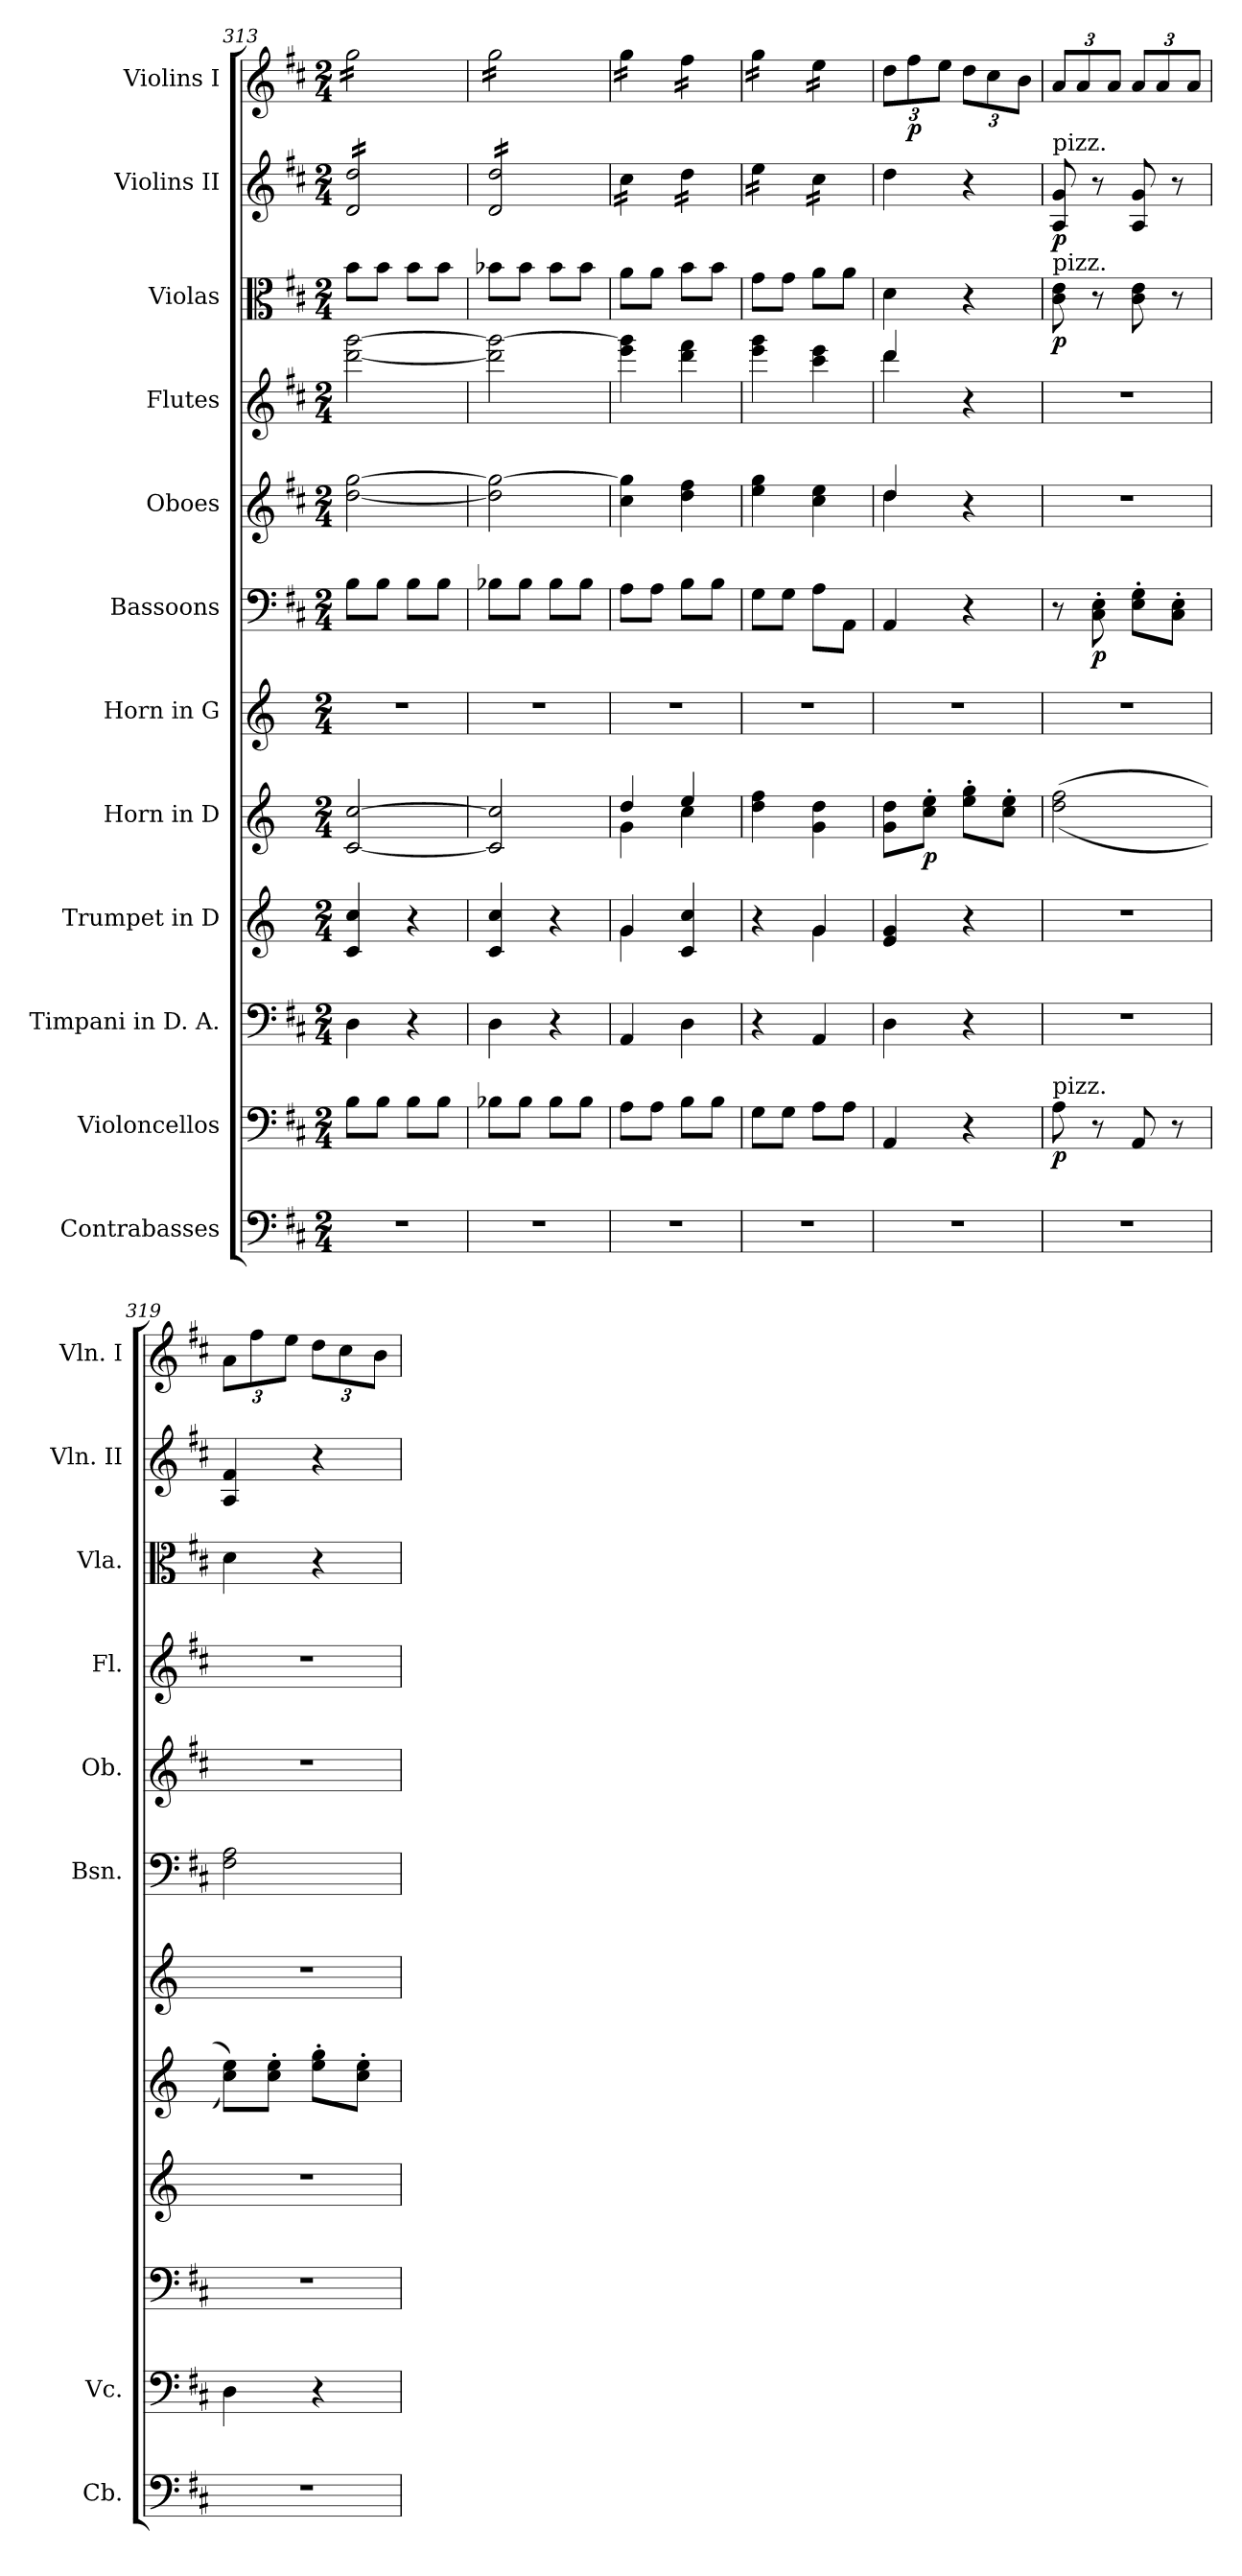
**kern	**kern	**dynam	**kern	**kern	**kern	**dynam	**kern	**kern	**dynam	**kern	**kern	**kern	**dynam	**kern	**dynam	**kern	**dynam
*part12	*part11	*part11	*part10	*part9	*part8	*part8	*part7	*part6	*part6	*part5	*part4	*part3	*part3	*part2	*part2	*part1	*part1
*staff12	*staff11	*staff11	*staff10	*staff9	*staff8	*staff8	*staff7	*staff6	*staff6	*staff5	*staff4	*staff3	*staff3	*staff2	*staff2	*staff1	*staff1
*I"Contrabasses	*I"Violoncellos	*	*I"Timpani in D. A.	*I"Trumpet in D	*I"Horn in D	*	*I"Horn in G	*I"Bassoons	*	*I"Oboes	*I"Flutes	*I"Violas	*	*I"Violins II	*	*I"Violins I	*
*I'Cb.	*I'Vc.	*	*	*	*	*	*	*I'Bsn.	*	*I'Ob.	*I'Fl.	*I'Vla.	*	*I'Vln. II	*	*I'Vln. I	*
*clefF4	*clefF4	*	*clefF4	*clefG2	*clefG2	*	*clefG2	*clefF4	*	*clefG2	*clefG2	*clefC3	*	*clefG2	*	*clefG2	*
*ITrd7c12	*	*	*	*ITrd-1c-2	*ITrd6c10	*	*ITrd3c5	*	*	*	*	*	*	*	*	*	*
*k[f#c#]	*k[f#c#]	*	*k[f#c#]	*k[f#c#]	*k[f#c#]	*	*k[f#]	*k[f#c#]	*	*k[f#c#]	*k[f#c#]	*k[f#c#]	*	*k[f#c#]	*	*k[f#c#]	*
*M2/4	*M2/4	*	*M2/4	*M2/4	*M2/4	*	*M2/4	*M2/4	*	*M2/4	*M2/4	*M2/4	*	*M2/4	*	*M2/4	*
=313	=313	=313	=313	=313	=313	=313	=313	=313	=313	=313	=313	=313	=313	=313	=313	=313	=313
*	*	*	*	*	*	*	*	*	*	*	*	*	*	*tremolo	*	*	*
*	*	*	*	*	*	*	*	*	*	*	*	*	*	*	*	*tremolo	*
2r	8B\L	.	4D\	4d/ 4dd/	[2D/ [2d/	.	2r	8B\L	.	[2dd\ [2gg\	[2ddd\ [2ggg\	8b\L	.	16d/ 16dd/LL	.	16gg\LL	.
.	.	.	.	.	.	.	.	.	.	.	.	.	.	16d/ 16dd/	.	16gg\	.
.	8B\J	.	.	.	.	.	.	8B\J	.	.	.	8b\J	.	16d/ 16dd/	.	16gg\	.
.	.	.	.	.	.	.	.	.	.	.	.	.	.	16d/ 16dd/	.	16gg\	.
.	8B\L	.	4r	4r	.	.	.	8B\L	.	.	.	8b\L	.	16d/ 16dd/	.	16gg\	.
.	.	.	.	.	.	.	.	.	.	.	.	.	.	16d/ 16dd/	.	16gg\	.
.	8B\J	.	.	.	.	.	.	8B\J	.	.	.	8b\J	.	16d/ 16dd/	.	16gg\	.
.	.	.	.	.	.	.	.	.	.	.	.	.	.	16d/ 16dd/JJ	.	16gg\JJ	.
=314	=314	=314	=314	=314	=314	=314	=314	=314	=314	=314	=314	=314	=314	=314	=314	=314	=314
2r	8B-X\L	.	4D\	4d/ 4dd/	2D/] 2d/]	.	2r	8B-X\L	.	2dd\] 2gg\_	2ddd\] 2ggg\_	8b-X\L	.	16d/ 16dd/LL	.	16gg\LL	.
.	.	.	.	.	.	.	.	.	.	.	.	.	.	16d/ 16dd/	.	16gg\	.
.	8B-\J	.	.	.	.	.	.	8B-\J	.	.	.	8b-\J	.	16d/ 16dd/	.	16gg\	.
.	.	.	.	.	.	.	.	.	.	.	.	.	.	16d/ 16dd/	.	16gg\	.
.	8B-\L	.	4r	4r	.	.	.	8B-\L	.	.	.	8b-\L	.	16d/ 16dd/	.	16gg\	.
.	.	.	.	.	.	.	.	.	.	.	.	.	.	16d/ 16dd/	.	16gg\	.
.	8B-\J	.	.	.	.	.	.	8B-\J	.	.	.	8b-\J	.	16d/ 16dd/	.	16gg\	.
.	.	.	.	.	.	.	.	.	.	.	.	.	.	16d/ 16dd/JJ	.	16gg\JJ	.
=315	=315	=315	=315	=315	=315	=315	=315	=315	=315	=315	=315	=315	=315	=315	=315	=315	=315
*	*	*	*	*^	*^	*	*	*	*	*	*	*	*	*	*	*	*
2r	8A\L	.	4AA/	4a/	4a\	4e/	4A\	.	2r	8A\L	.	4cc#\ 4gg\]	4eee\ 4ggg\]	8a\L	.	16cc#\LL	.	16gg\LL	.
.	.	.	.	.	.	.	.	.	.	.	.	.	.	.	.	16cc#\	.	16gg\	.
.	8A\J	.	.	.	.	.	.	.	.	8A\J	.	.	.	8a\J	.	16cc#\	.	16gg\	.
.	.	.	.	.	.	.	.	.	.	.	.	.	.	.	.	16cc#\JJ	.	16gg\JJ	.
.	8B\L	.	4D\	4d/ 4dd/	4ryy	4f#/	4d\	.	.	8B\L	.	4dd\ 4ff#\	4ddd\ 4fff#\	8b\L	.	16dd\LL	.	16ff#\LL	.
.	.	.	.	.	.	.	.	.	.	.	.	.	.	.	.	16dd\	.	16ff#\	.
.	8B\J	.	.	.	.	.	.	.	.	8B\J	.	.	.	8b\J	.	16dd\	.	16ff#\	.
.	.	.	.	.	.	.	.	.	.	.	.	.	.	.	.	16dd\JJ	.	16ff#\JJ	.
*	*	*	*	*	*	*v	*v	*	*	*	*	*	*	*	*	*	*	*	*
=316	=316	=316	=316	=316	=316	=316	=316	=316	=316	=316	=316	=316	=316	=316	=316	=316	=316	=316
2r	8G\L	.	4r	4r	4ryy	4e\ 4g\	.	2r	8G\L	.	4ee\ 4gg\	4eee\ 4ggg\	8g\L	.	16ee\LL	.	16gg\LL	.
.	.	.	.	.	.	.	.	.	.	.	.	.	.	.	16ee\	.	16gg\	.
.	8G\J	.	.	.	.	.	.	.	8G\J	.	.	.	8g\J	.	16ee\	.	16gg\	.
.	.	.	.	.	.	.	.	.	.	.	.	.	.	.	16ee\JJ	.	16gg\JJ	.
.	8A\L	.	4AA/	4a/	4a\	4A\ 4e\	.	.	8A\L	.	4cc#\ 4ee\	4ccc#\ 4eee\	8a\L	.	16cc#\LL	.	16ee\LL	.
.	.	.	.	.	.	.	.	.	.	.	.	.	.	.	16cc#\	.	16ee\	.
.	8A\J	.	.	.	.	.	.	.	8AA\J	.	.	.	8a\J	.	16cc#\	.	16ee\	.
.	.	.	.	.	.	.	.	.	.	.	.	.	.	.	16cc#\JJ	.	16ee\JJ	.
*	*	*	*	*	*	*	*	*	*	*	*	*	*	*	*	*	*Xtremolo	*
*	*	*	*	*	*	*	*	*	*	*	*	*	*	*	*Xtremolo	*	*	*
*	*	*	*	*v	*v	*	*	*	*	*	*	*	*	*	*	*	*	*
!!LO:PB:g=z
=317	=317	=317	=317	=317	=317	=317	=317	=317	=317	=317	=317	=317	=317	=317	=317	=317	=317
*	*	*	*	*	*	*	*	*	*	*^	*^	*	*	*	*	*	*
*	*	*	*	*	*	*	*	*	*	*	*	*	*	*	*	*	*	*Xbrackettup	*
2r	4AA/	.	4D\	4f#/ 4a/	8A\ 8e\L	.	2r	4AA/	.	4dd/	4dd\	4ddd/	4ddd\	4d\	.	4dd\	.	12dd\L	.
!	!	!	!	!	!	!	!	!	!	!	!	!	!	!	!	!	!	!	!LO:DY:b
.	.	.	.	.	.	.	.	.	.	.	.	.	.	.	.	.	.	12ff#\	p
!	!	!	!	!	!	!LO:DY:b	!	!	!	!	!	!	!	!	!	!	!	!	!
.	.	.	.	.	8d\' 8f#\'J	p	.	.	.	.	.	.	.	.	.	.	.	.	.
.	.	.	.	.	.	.	.	.	.	.	.	.	.	.	.	.	.	12ee\J	.
.	4r	.	4r	4r	8f#\' 8a\'L	.	.	4r	.	4r	4ryy	4r	4ryy	4r	.	4r	.	12dd\L	.
.	.	.	.	.	.	.	.	.	.	.	.	.	.	.	.	.	.	12cc#\	.
.	.	.	.	.	8d\' 8f#\'J	.	.	.	.	.	.	.	.	.	.	.	.	.	.
.	.	.	.	.	.	.	.	.	.	.	.	.	.	.	.	.	.	12b\J	.
*	*	*	*	*	*	*	*	*	*	*v	*v	*	*	*	*	*	*	*	*
*	*	*	*	*	*	*	*	*	*	*	*v	*v	*	*	*	*	*	*
=318	=318	=318	=318	=318	=318	=318	=318	=318	=318	=318	=318	=318	=318	=318	=318	=318	=318
!	!	!	!	!	!	!	!	!	!	!	!	!	!	!LO:TX:a:t=pizz.	!	!	!
!	!	!	!	!	!	!	!	!	!	!	!	!LO:TX:a:t=pizz.	!	!	!	!	!
!	!LO:TX:a:t=pizz.	!	!	!	!	!	!	!	!	!	!	!	!	!	!	!	!
!	!	!LO:DY:b	!	!	!	!	!	!	!	!	!	!	!LO:DY:b	!	!LO:DY:b	!	!
2r	8A\	p	2r	2r	(>(>2e\ 2g\	.	2r	8r	.	2r	2r	8c#\ 8e\	p	8A/ 8g/	p	12a/L	.
.	.	.	.	.	.	.	.	.	.	.	.	.	.	.	.	12a/	.
!	!	!	!	!	!	!	!	!	!LO:DY:b	!	!	!	!	!	!	!	!
.	8r	.	.	.	.	.	.	8C#\' 8E\'	p	.	.	8r	.	8r	.	.	.
.	.	.	.	.	.	.	.	.	.	.	.	.	.	.	.	12a/J	.
.	8AA/	.	.	.	.	.	.	8E\' 8G\'L	.	.	.	8c#\ 8e\	.	8A/ 8g/	.	12a/L	.
.	.	.	.	.	.	.	.	.	.	.	.	.	.	.	.	12a/	.
.	8r	.	.	.	.	.	.	8C#\' 8E\'J	.	.	.	8r	.	8r	.	.	.
.	.	.	.	.	.	.	.	.	.	.	.	.	.	.	.	12a/J	.
=319	=319	=319	=319	=319	=319	=319	=319	=319	=319	=319	=319	=319	=319	=319	=319	=319	=319
2r	4D\	.	2r	2r	8d\ 8f#\L))	.	2r	2F#\ 2A\	.	2r	2r	4d\	.	4A/ 4f#/	.	12a\L	.
.	.	.	.	.	.	.	.	.	.	.	.	.	.	.	.	12ff#\	.
.	.	.	.	.	8d\' 8f#\'J	.	.	.	.	.	.	.	.	.	.	.	.
.	.	.	.	.	.	.	.	.	.	.	.	.	.	.	.	12ee\J	.
.	4r	.	.	.	8f#\' 8a\'L	.	.	.	.	.	.	4r	.	4r	.	12dd\L	.
.	.	.	.	.	.	.	.	.	.	.	.	.	.	.	.	12cc#\	.
.	.	.	.	.	8d\' 8f#\'J	.	.	.	.	.	.	.	.	.	.	.	.
.	.	.	.	.	.	.	.	.	.	.	.	.	.	.	.	12b\J	.
=	=	=	=	=	=	=	=	=	=	=	=	=	=	=	=	=	=
*-	*-	*-	*-	*-	*-	*-	*-	*-	*-	*-	*-	*-	*-	*-	*-	*-	*-
